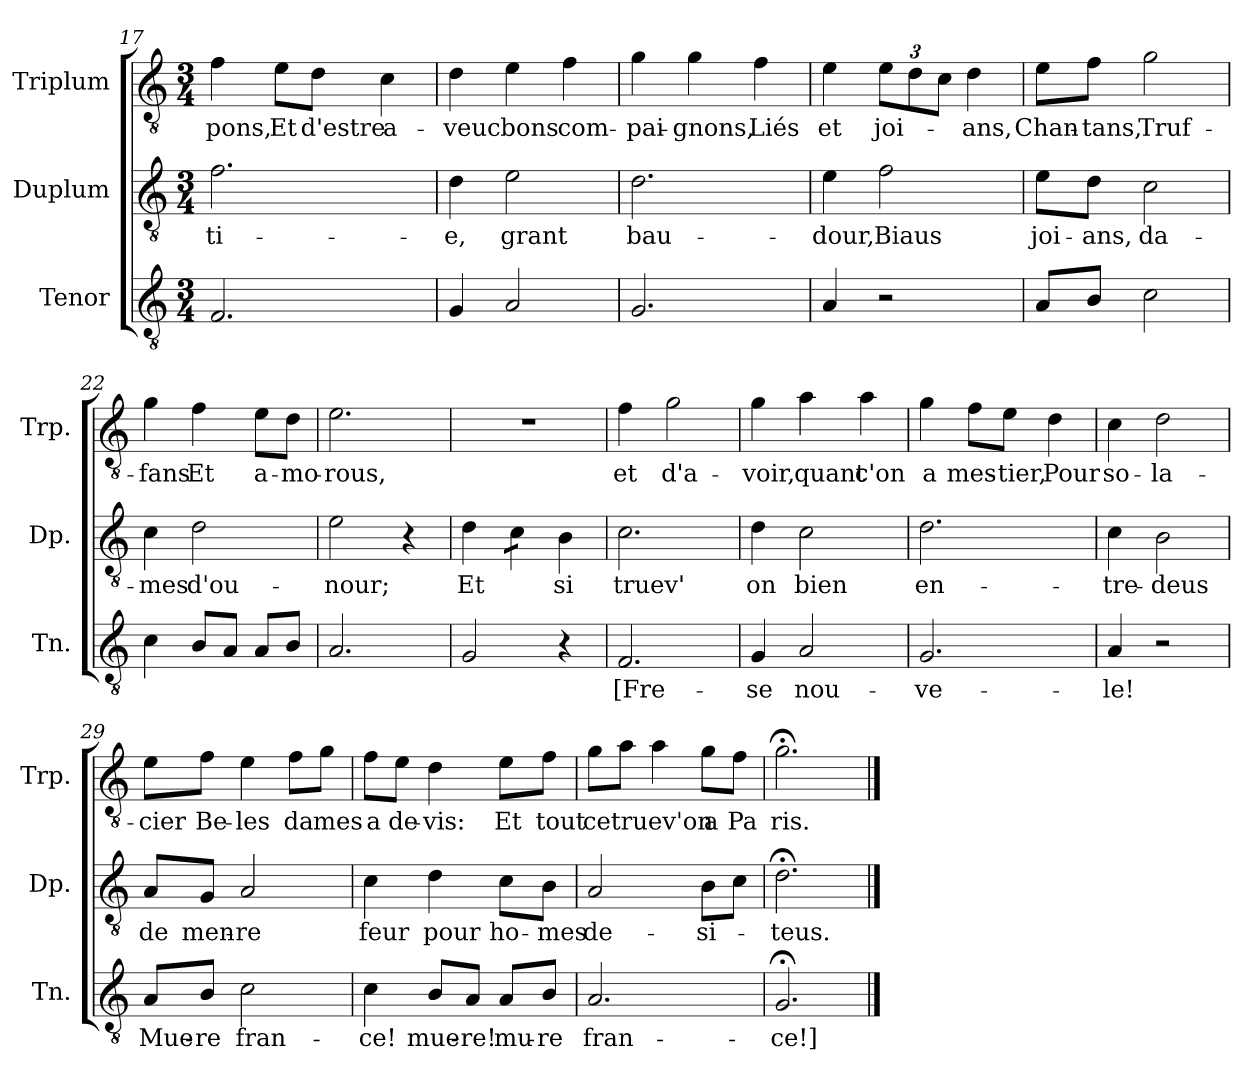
**kern	**text	**kern	**text	**kern	**text
*part3	*part3	*part2	*part2	*part1	*part1
*staff3	*staff3	*staff2	*staff2	*staff1	*staff1
*I"Tenor	*	*I"Duplum	*	*I"Triplum	*
*I'Tn.	*	*I'Dp.	*	*I'Trp.	*
*clefGv2	*	*clefGv2	*	*clefGv2	*
*k[]	*	*k[]	*	*k[]	*
*M3/4	*	*M3/4	*	*M3/4	*
=17	=17	=17	=17	=17	=17
!	!	!	!LO:LY:b	!	!LO:LY:b
2.F/	.	2.f\	-ti-	4f\	-pons,
!	!	!	!	!	!LO:LY:b
.	.	.	.	8e\L	Et
!	!	!	!	!	!LO:LY:b
.	.	.	.	8d\J	d'estre
!	!	!	!	!	!LO:LY:b
.	.	.	.	4c\	a-
=18	=18	=18	=18	=18	=18
!	!	!	!LO:LY:b	!	!LO:LY:b
4G/	.	4d\	-e,	4d\	-veuc
!	!	!	!LO:LY:b	!	!LO:LY:b
2A/	.	2e\	grant	4e\	bons
!	!	!	!	!	!LO:LY:b
.	.	.	.	4f\	com-
!!LO:PB:g=z
=19	=19	=19	=19	=19	=19
!	!	!	!LO:LY:b	!	!LO:LY:b
2.G/	.	2.d\	bau-	4g\	-pai-
!	!	!	!	!	!LO:LY:b
.	.	.	.	4g\	-gnons,
!	!	!	!	!	!LO:LY:b
.	.	.	.	4f\	Liés
=20	=20	=20	=20	=20	=20
!	!	!	!LO:LY:b	!	!LO:LY:b
4A/	.	4e\	-dour,	4e\	et
!	!	!	!LO:LY:b	!	!
*	*	*	*	*Xbrackettup	*
!	!	!	!	!	!LO:LY:b
2r	.	2f\	Biaus	12e\L	joi-
.	.	.	.	12d\	.
.	.	.	.	12c\J	.
!	!	!	!	!	!LO:LY:b
.	.	.	.	4d\	-ans,
=21	=21	=21	=21	=21	=21
!	!	!	!LO:LY:b	!	!LO:LY:b
8A/L	.	8e\L	joi-	8e\L	Chan-
!	!	!	!LO:LY:b	!	!LO:LY:b
8B/J	.	8d\J	-ans,	8f\J	-tans,
!	!	!	!LO:LY:b	!	!LO:LY:b
2c\	.	2c\	da-	2g\	Truf-
=22	=22	=22	=22	=22	=22
!	!	!	!LO:LY:b	!	!LO:LY:b
4c\	.	4c\	-mes	4g\	-fans
!	!	!	!LO:LY:b	!	!LO:LY:b
8B/L	.	2d\	d'ou-	4f\	Et
8A/J	.	.	.	.	.
!	!	!	!	!	!LO:LY:b
8A/L	.	.	.	8e\L	a-
!	!	!	!	!	!LO:LY:b
8B/J	.	.	.	8d\J	-mo-
=23	=23	=23	=23	=23	=23
!	!	!	!LO:LY:b	!	!LO:LY:b
2.A/	.	2e\	-nour;	2.e\	-rous,
.	.	4r	.	.	.
=24	=24	=24	=24	=24	=24
!	!	!	!LO:LY:b	!	!
2G/	.	4d\	Et	2.r	.
*	*	*tremolo	*	*	*
.	.	8c\L	.	.	.
.	.	8c\J	.	.	.
*	*	*Xtremolo	*	*	*
!	!	!	!LO:LY:b	!	!
4r	.	4B\	si	.	.
=25	=25	=25	=25	=25	=25
!	!LO:LY:b	!	!LO:LY:b	!	!LO:LY:b
2.F/	[Fre-	2.c\	truev'	4f\	et
!	!	!	!	!	!LO:LY:b
.	.	.	.	2g\	d'a-
!!LO:LB:g=z
=26	=26	=26	=26	=26	=26
!	!LO:LY:b	!	!LO:LY:b	!	!LO:LY:b
4G/	-se	4d\	on	4g\	-voir,
!	!LO:LY:b	!	!LO:LY:b	!	!LO:LY:b
2A/	nou-	2c\	bien	4a\	quant
!	!	!	!	!	!LO:LY:b
.	.	.	.	4a\	c'on
=27	=27	=27	=27	=27	=27
!	!LO:LY:b	!	!LO:LY:b	!	!LO:LY:b
2.G/	-ve-	2.d\	en-	4g\	a
!	!	!	!	!	!LO:LY:b
.	.	.	.	8f\L	mes-
!	!	!	!	!	!LO:LY:b
.	.	.	.	8e\J	-tier,
!	!	!	!	!	!LO:LY:b
.	.	.	.	4d\	Pour
=28	=28	=28	=28	=28	=28
!	!LO:LY:b	!	!LO:LY:b	!	!LO:LY:b
4A/	-le!	4c\	-tre-	4c\	so-
!	!	!	!LO:LY:b	!	!LO:LY:b
2r	.	2B\	-deus	2d\	-la-
=29	=29	=29	=29	=29	=29
!	!LO:LY:b	!	!LO:LY:b	!	!LO:LY:b
8A/L	Mue-	8A/L	de	8e\L	-cier
!	!LO:LY:b	!	!LO:LY:b	!	!LO:LY:b
8B/J	-re	8G/J	men-	8f\J	Be-
!	!LO:LY:b	!	!LO:LY:b	!	!LO:LY:b
2c\	fran-	2A/	-re	4e\	-les
!	!	!	!	!	!LO:LY:b
.	.	.	.	8f\L	da
!	!	!	!	!	!LO:LY:b
.	.	.	.	8g\J	mes
=30	=30	=30	=30	=30	=30
!	!LO:LY:b	!	!LO:LY:b	!	!LO:LY:b
4c\	-ce!	4c\	feur	8f\L	a
!	!	!	!	!	!LO:LY:b
.	.	.	.	8e\J	de-
!	!LO:LY:b	!	!LO:LY:b	!	!LO:LY:b
8B/L	mue-	4d\	pour	4d\	-vis:
!	!LO:LY:b	!	!	!	!
8A/J	-re!	.	.	.	.
!	!LO:LY:b	!	!LO:LY:b	!	!LO:LY:b
8A/L	mu-	8c\L	ho-	8e\L	Et
!	!LO:LY:b	!	!LO:LY:b	!	!LO:LY:b
8B/J	-re	8B\J	-mes	8f\J	tout
!!LO:LB:g=z
=31	=31	=31	=31	=31	=31
!	!LO:LY:b	!	!LO:LY:b	!	!LO:LY:b
2.A/	fran-	2A/	de-	8g\L	ce
!	!	!	!	!	!LO:LY:b
.	.	.	.	8a\J	truev'on
.	.	.	.	4a\	.
!	!	!	!LO:LY:b	!	!LO:LY:b
.	.	8B\L	-si-	8g\L	a
!	!	!	!	!	!LO:LY:b
.	.	8c\J	.	8f\J	Pa
=32	=32	=32	=32	=32	=32
!	!LO:LY:b	!	!LO:LY:b	!	!LO:LY:b
2.G;</	-ce!]	2.d;<\	-teus.	2.g;<\	ris.
==	==	==	==	==	==
*-	*-	*-	*-	*-	*-
